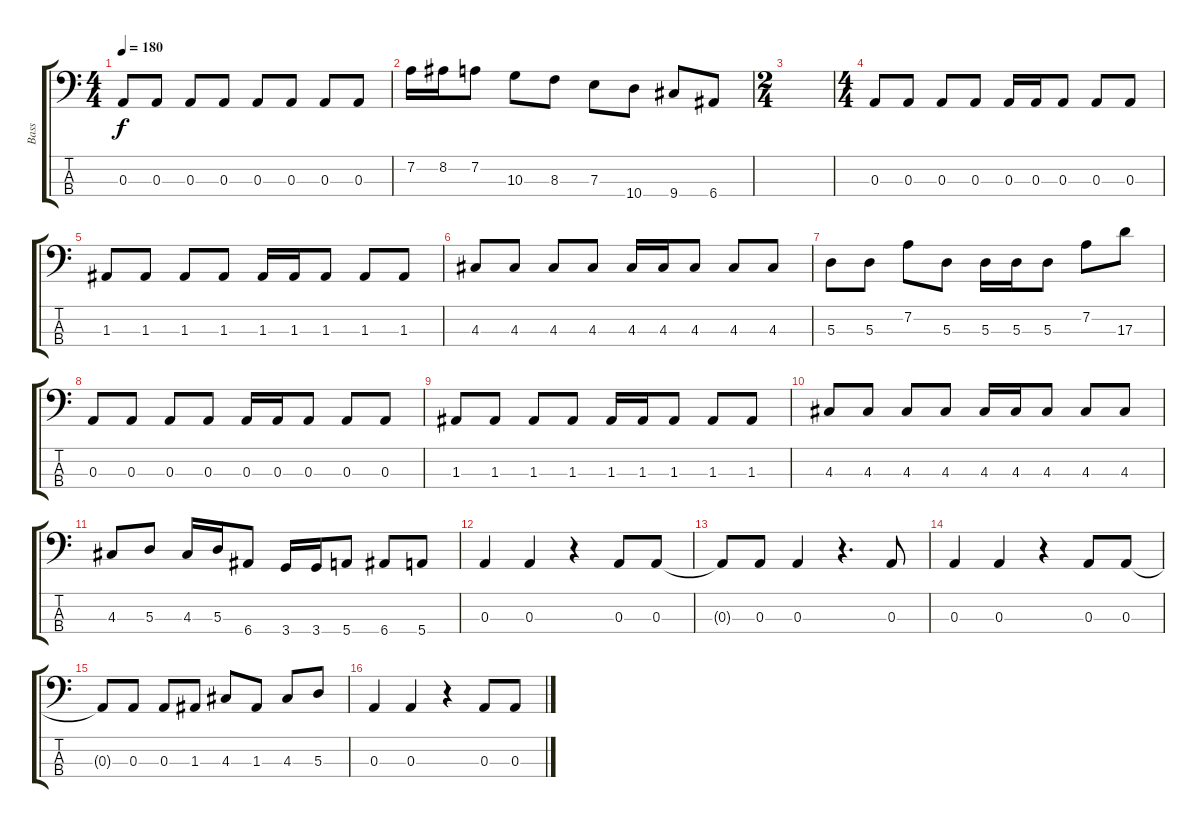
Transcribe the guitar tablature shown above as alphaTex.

\track ("Bass" "Bass") {instrument electricbassfinger}
\staff {score tabs}
\tuning (G2 D2 A1 E1) {hide}
\ts (4 4)
\tempo 180
\clef f4
\ks c
0.3.8{dy f} 0.3.8 0.3.8 0.3.8 0.3.8 0.3.8 0.3.8 0.3.8 |
7.2.16 8.2.16 7.2.8 10.3.8 8.3.8 7.3.8 10.4.8 9.4.8 6.4.8 |
\ts (2 4)
|
\ts (4 4)
0.3.8 0.3.8 0.3.8 0.3.8 0.3.16 0.3.16 0.3.8 0.3.8 0.3.8 |
1.3.8 1.3.8 1.3.8 1.3.8 1.3.16 1.3.16 1.3.8 1.3.8 1.3.8 |
4.3.8 4.3.8 4.3.8 4.3.8 4.3.16 4.3.16 4.3.8 4.3.8 4.3.8 |
5.3.8 5.3.8 7.2.8 5.3.8 5.3.16 5.3.16 5.3.8 7.2.8 17.3.8 |
0.3.8 0.3.8 0.3.8 0.3.8 0.3.16 0.3.16 0.3.8 0.3.8 0.3.8 |
1.3.8 1.3.8 1.3.8 1.3.8 1.3.16 1.3.16 1.3.8 1.3.8 1.3.8 |
4.3.8 4.3.8 4.3.8 4.3.8 4.3.16 4.3.16 4.3.8 4.3.8 4.3.8 |
4.3.8 5.3.8 4.3.16 5.3.16 6.4.8 3.4.16 3.4.16 5.4.8 6.4.8 5.4.8 |
0.3.4 0.3.4 r.4 0.3.8 0.3.8 |
0.3{t}.8 0.3.8 0.3.4 r.4{d} 0.3.8 |
0.3.4 0.3.4 r.4 0.3.8 0.3.8 |
0.3{t}.8 0.3.8 0.3.8 1.3.8 4.3.8 1.3.8 4.3.8 5.3.8 |
0.3.4 0.3.4 r.4 0.3.8 0.3.8
